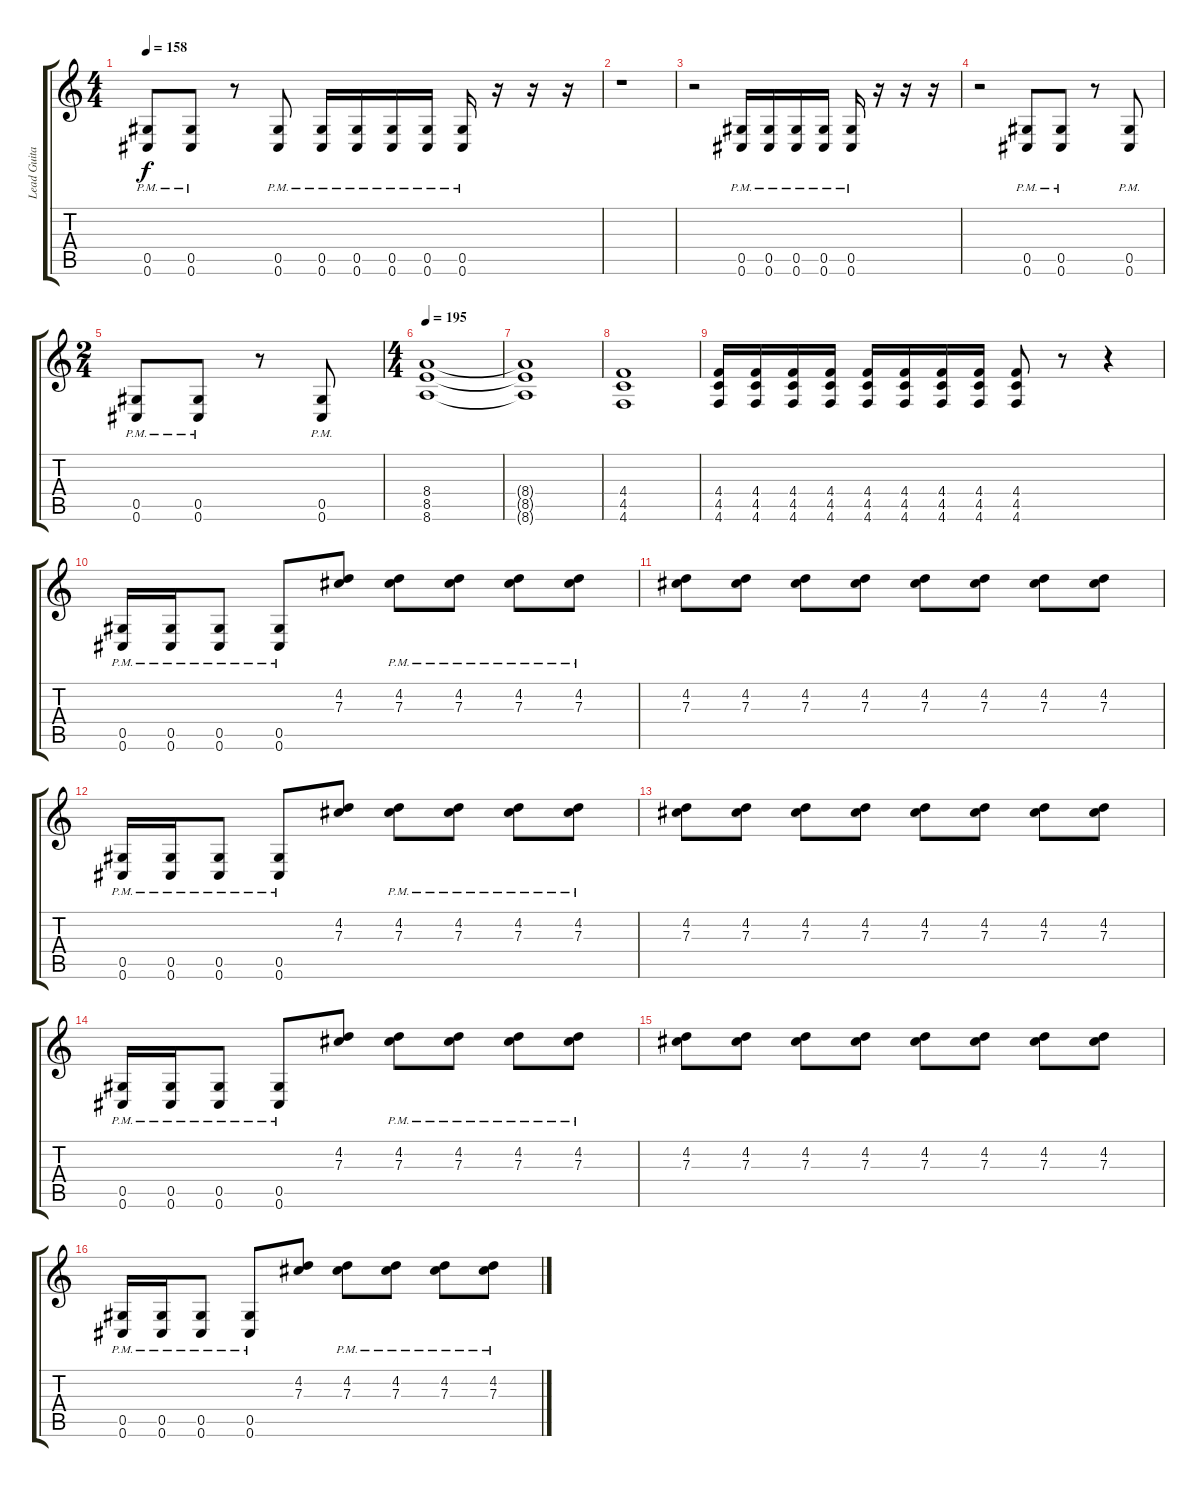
\track ("Lead Guitar" "Lead Guita") {instrument distortionguitar}
\staff {score tabs}
\tuning (Eb4 Bb3 Gb3 Db3 Ab2 Db2) {hide}
\ts (4 4)
\tempo 158
\clef g2
\ks c
(0.5 0.6{pm}).8{dy f} (0.5 0.6{pm}).8 r.8 (0.5 0.6{pm}).8 (0.5 0.6{pm}).16 (0.5 0.6{pm}).16 (0.5 0.6{pm}).16 (0.5 0.6{pm}).16 (0.5 0.6{pm}).16 r.16 r.16 r.16 |
r.1 |
r.2 (0.5 0.6{pm}).16 (0.5 0.6{pm}).16 (0.5 0.6{pm}).16 (0.5 0.6{pm}).16 (0.5 0.6{pm}).16 r.16 r.16 r.16 |
r.2 (0.5 0.6{pm}).8 (0.5 0.6{pm}).8 r.8 (0.5 0.6{pm}).8 |
\ts (2 4)
(0.5 0.6{pm}).8 (0.5 0.6{pm}).8 r.8 (0.5 0.6{pm}).8 |
\ts (4 4)
\tempo 195
(8.4 8.5 8.6).1 |
(8.4{t} 8.5{t} 8.6{t}).1 |
(4.4 4.5 4.6).1 |
(4.4 4.5 4.6).16 (4.4 4.5 4.6).16 (4.4 4.5 4.6).16 (4.4 4.5 4.6).16 (4.4 4.5 4.6).16 (4.4 4.5 4.6).16 (4.4 4.5 4.6).16 (4.4 4.5 4.6).16 (4.4 4.5 4.6).8 r.8 r.4 |
(0.5 0.6{pm}).16 (0.5 0.6{pm}).16 (0.5 0.6{pm}).8 (0.5 0.6{pm}).8 (4.2 7.3).8 (4.2 7.3{pm}).8 (4.2 7.3{pm}).8 (4.2 7.3{pm}).8 (4.2 7.3{pm}).8 |
(4.2 7.3).8 (4.2 7.3).8 (4.2 7.3).8 (4.2 7.3).8 (4.2 7.3).8 (4.2 7.3).8 (4.2 7.3).8 (4.2 7.3).8 |
(0.5 0.6{pm}).16 (0.5 0.6{pm}).16 (0.5 0.6{pm}).8 (0.5 0.6{pm}).8 (4.2 7.3).8 (4.2 7.3{pm}).8 (4.2 7.3{pm}).8 (4.2 7.3{pm}).8 (4.2 7.3{pm}).8 |
(4.2 7.3).8 (4.2 7.3).8 (4.2 7.3).8 (4.2 7.3).8 (4.2 7.3).8 (4.2 7.3).8 (4.2 7.3).8 (4.2 7.3).8 |
(0.5 0.6{pm}).16 (0.5 0.6{pm}).16 (0.5 0.6{pm}).8 (0.5 0.6{pm}).8 (4.2 7.3).8 (4.2 7.3{pm}).8 (4.2 7.3{pm}).8 (4.2 7.3{pm}).8 (4.2 7.3{pm}).8 |
(4.2 7.3).8 (4.2 7.3).8 (4.2 7.3).8 (4.2 7.3).8 (4.2 7.3).8 (4.2 7.3).8 (4.2 7.3).8 (4.2 7.3).8 |
(0.5 0.6{pm}).16 (0.5 0.6{pm}).16 (0.5 0.6{pm}).8 (0.5 0.6{pm}).8 (4.2 7.3).8 (4.2 7.3{pm}).8 (4.2 7.3{pm}).8 (4.2 7.3{pm}).8 (4.2 7.3{pm}).8
